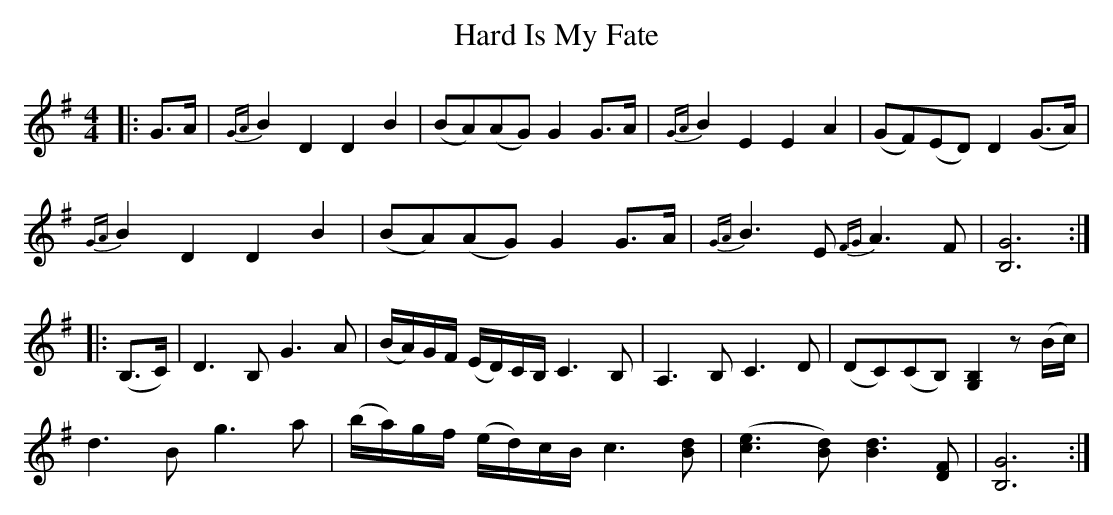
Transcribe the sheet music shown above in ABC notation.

X:1
T: Hard Is My Fate
M: 4/4
L: 1/8
K: Gmaj
|:G>A|{GA}B2 D2 D2 B2|(BA)(AG) G2 G>A|{GA}B2 E2 E2 A2|(GF)(ED) D2 (G>A)|
{GA}B2 D2 D2 B2|(BA)(AG) G2 G>A|{GA}B3E {FG}A3F|[B,G]6:|
|:(B,>C)|D3B, G3A|(B/A/)G/F/ (E/D/)C/B,/ C3B,|A,3B, C3D|(DC)(CB,) [G,B,]2 z (B/c/)|
d3B g3a|(b/a/)g/f/ (e/d/)c/B/ c3[Bd]|([ce]3[Bd]) [Bd]3[DF]|[B,G]6:|
